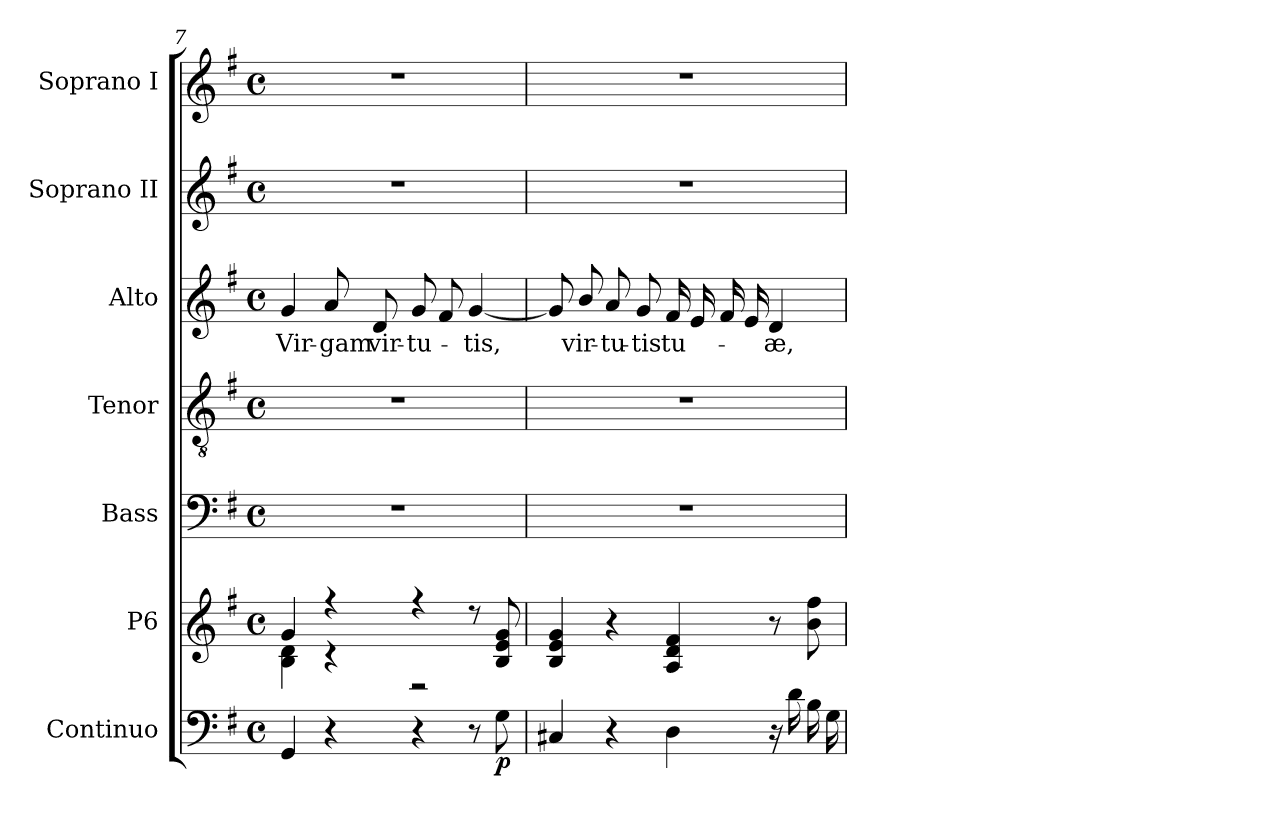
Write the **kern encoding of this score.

**kern	**dynam	**kern	**kern	**kern	**kern	**text	**kern	**kern
*part7	*part7	*part6	*part5	*part4	*part3	*part3	*part2	*part1
*staff7	*staff7	*staff6	*staff5	*staff4	*staff3	*staff3	*staff2	*staff1
*I"Continuo	*	*I"P6	*I"Bass	*I"Tenor	*I"Alto	*	*I"Soprano II	*I"Soprano I
*	*	*	*I'B.	*I'T.	*I'A.	*	*I'S.	*I'S.
*clefF4	*	*clefG2	*clefF4	*clefGv2	*clefG2	*	*clefG2	*clefG2
*	*	*	*	*ITrd7c12	*	*	*	*
*k[f#]	*	*k[f#]	*k[f#]	*k[f#]	*k[f#]	*	*k[f#]	*k[f#]
*G:	*	*G:	*G:	*G:	*G:	*	*G:	*G:
*M4/4	*	*M4/4	*M4/4	*M4/4	*M4/4	*	*M4/4	*M4/4
*met(c)	*	*met(c)	*met(c)	*met(c)	*met(c)	*	*met(c)	*met(c)
=7	=7	=7	=7	=7	=7	=7	=7	=7
*	*	*^	*	*	*	*	*	*
!	!	!	!	!	!	!	!LO:LY:b:color=#000000	!	!
4GGi/	.	4gi/	4Bi\ 4di	1r	1r	4gi/	Vir-	1r	1r
!	!	!	!	!	!	!	!LO:LY:b:color=#000000	!	!
4r	.	4r	4r	.	.	8ai/	-gam	.	.
!	!	!	!	!	!	!	!LO:LY:b:color=#000000	!	!
.	.	.	.	.	.	8di/	vir-	.	.
!	!	!	!	!	!	!	!LO:LY:b:color=#000000	!	!
4r	.	4r	2r	.	.	8gi/	-tu-	.	.
.	.	.	.	.	.	8f#i/	.	.	.
!	!	!	!	!	!	!	!LO:LY:b:color=#000000	!	!
8r	.	8r	.	.	.	[<4gi/	-tis,	.	.
8Gi\	p	8Bi/ 8ei 8gi	.	.	.	.	.	.	.
*	*	*v	*v	*	*	*	*	*	*
=8	=8	=8	=8	=8	=8	=8	=8	=8
4C#Xi/	.	4Bi/ 4ei 4gi	1r	1r	8gi/]	.	1r	1r
!	!	!	!	!	!	!LO:LY:b:color=#000000	!	!
.	.	.	.	.	8bi/	vir-	.	.
!	!	!	!	!	!	!LO:LY:b:color=#000000	!	!
4r	.	4r	.	.	8ai/	-tu-	.	.
!	!	!	!	!	!	!LO:LY:b:color=#000000	!	!
.	.	.	.	.	8gi/	-tis	.	.
!	!	!	!	!	!	!LO:LY:b:color=#000000	!	!
4Di\	.	4Ai/ 4di 4f#i	.	.	16f#i/	tu-	.	.
.	.	.	.	.	16ei/	.	.	.
.	.	.	.	.	16f#i/	.	.	.
.	.	.	.	.	16ei/	.	.	.
!	!	!	!	!	!	!LO:LY:b:color=#000000	!	!
16r	.	8r	.	.	4di/	-æ,	.	.
16di\	.	.	.	.	.	.	.	.
16Bi\	.	8bi\ 8ff#i	.	.	.	.	.	.
16Gi\	.	.	.	.	.	.	.	.
=	=	=	=	=	=	=	=	=
*-	*-	*-	*-	*-	*-	*-	*-	*-
